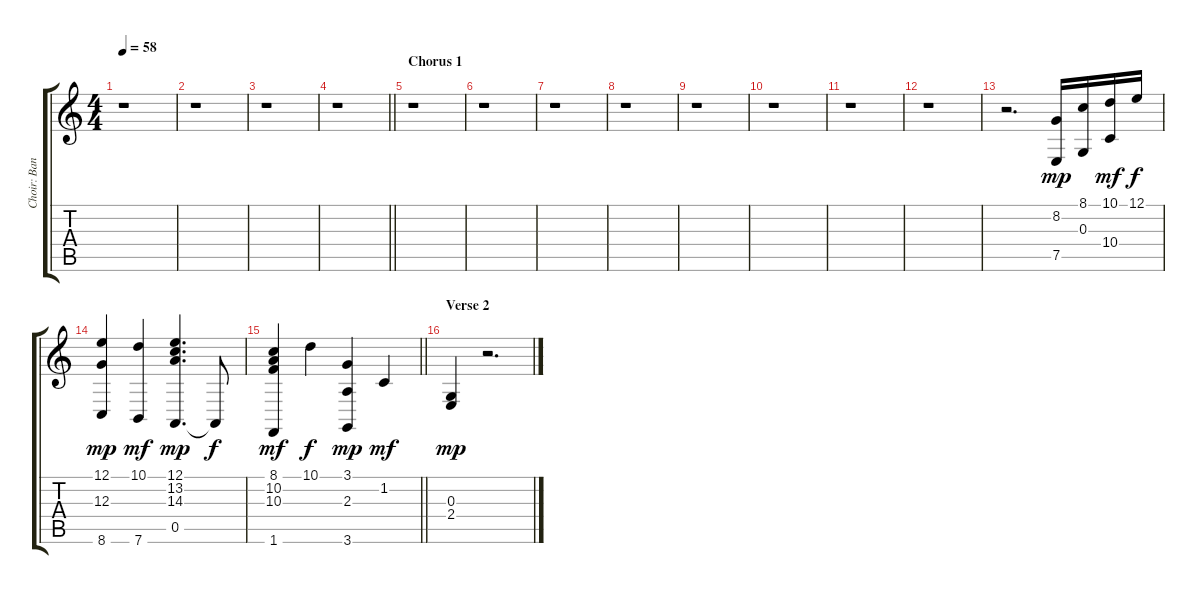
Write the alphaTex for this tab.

\track ("Choir: Band" "Choir: Ban") {instrument choiraahs}
\staff {score tabs}
\tuning (E4 B3 G3 D3 A2 E2) {hide}
\ts (4 4)
\tempo 58
\clef g2
\ks c
r.1{dy mp} |
r.1 |
r.1 |
\barLineRight lightlight
r.1 |
\section ("" "Chorus 1")
r.1 |
r.1 |
r.1 |
r.1 |
r.1 |
r.1 |
r.1 |
r.1 |
r.2{d} (8.2 7.5).16 (8.1 0.3).16 (10.1 10.4).16{dy mf} 12.1.16{dy f} |
(12.1 12.3 8.6).4{dy mp} (10.1 7.6).4{dy mf} (12.1 13.2 14.3 0.5).4{d dy mp} 0.5{t}.8{dy f} |
\barLineRight lightlight
(8.1 10.2 10.3 1.6).4{dy mf} 10.1.4{dy f} (3.1 2.3 3.6).4{dy mp} 1.2.4{dy mf} |
\section ("" "Verse 2")
(0.3 2.4).4{dy mp} r.2{d}
